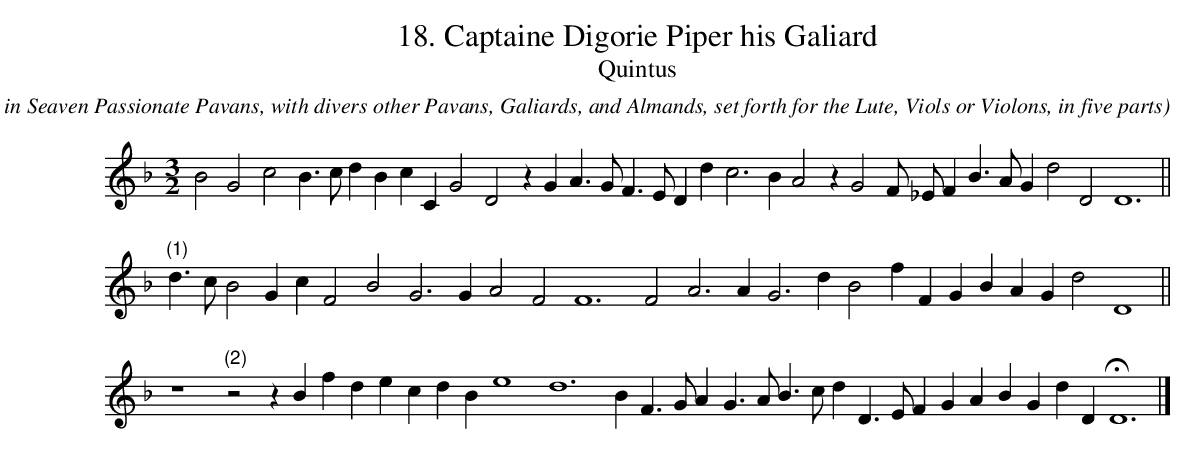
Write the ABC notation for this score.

X:1
T:18. Captaine Digorie Piper his Galiard
T:Quintus
C: John Dowland
O: From Lachrimae, or Seaven Teares figured in Seaven Passionate Pavans, with divers other Pavans, Galiards, and Almands, set forth for the Lute, Viols or Violons, in five parts
L:1/4
M:3/2
K:Gdor -8va
B2 G2 c2 B > c d B c C G2 D2 z G A > G F > E D d c3 B A2 z G2 F/ _E/ F B > A G d2 D2 D6 ||
"(1)"d > c B2 G c F2 B2 G3 G A2 F2 F6 F2 A3 A G3 d B2 f F G B A G d2 D4 ||
z4 "(2)"z2 z B f d e c d B e4 d6 B F > G A G > A B > c d D > E F G A B G d D HD6 |]
